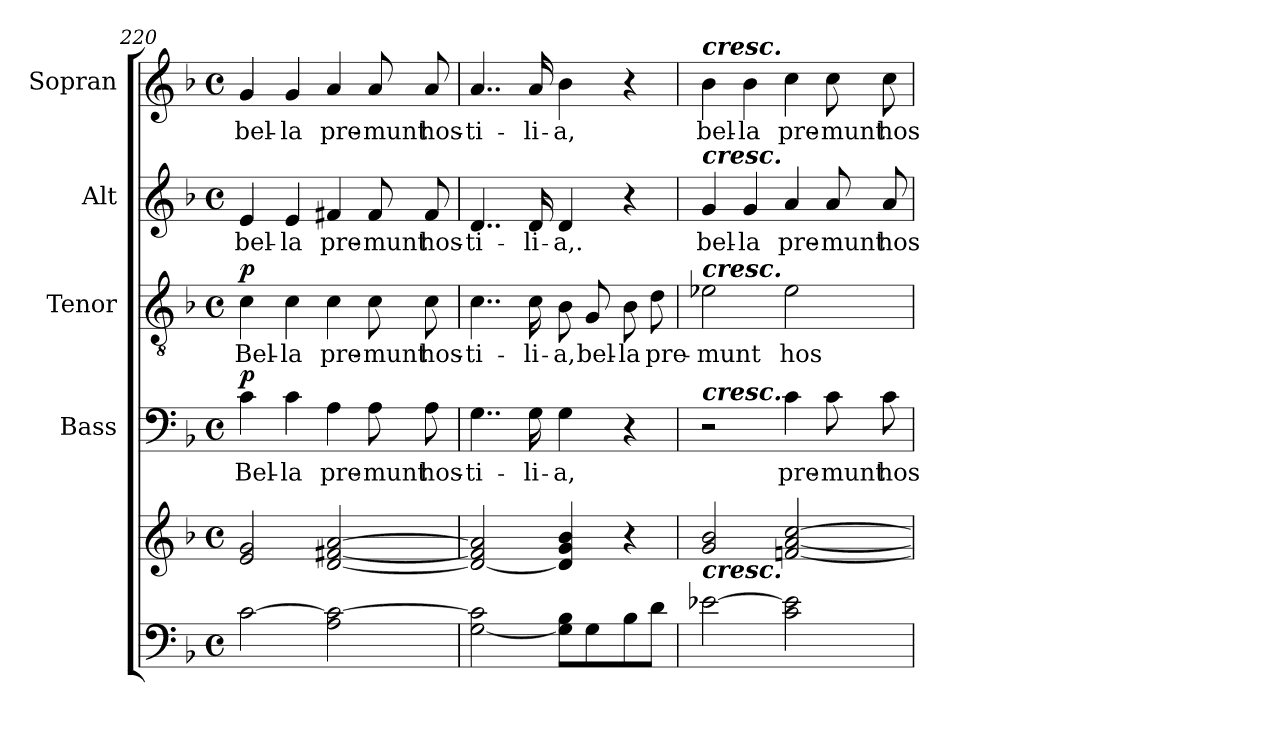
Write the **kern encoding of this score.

**kern	**kern	**kern	**text	**dynam	**kern	**text	**dynam	**kern	**text	**kern	**text
*part5	*part5	*part4	*part4	*part4	*part3	*part3	*part3	*part2	*part2	*part1	*part1
*staff6	*staff5	*staff4	*staff4	*staff4	*staff3	*staff3	*staff3	*staff2	*staff2	*staff1	*staff1
*	*	*I"Bass	*	*	*I"Tenor	*	*	*I"Alt	*	*I"Sopran	*
*	*	*I'B.	*	*	*I'T.	*	*	*I'A.	*	*I'S.	*
*clefF4	*clefG2	*clefF4	*	*	*clefGv2	*	*	*clefG2	*	*clefG2	*
*k[b-]	*k[b-]	*k[b-]	*	*	*k[b-]	*	*	*k[b-]	*	*k[b-]	*
*F:	*F:	*F:	*	*	*F:	*	*	*F:	*	*F:	*
*M4/4	*M4/4	*M4/4	*	*	*M4/4	*	*	*M4/4	*	*M4/4	*
*met(c)	*met(c)	*met(c)	*	*	*met(c)	*	*	*met(c)	*	*met(c)	*
=220	=220	=220	=220	=220	=220	=220	=220	=220	=220	=220	=220
!	!	!	!LO:LY:b	!LO:DY:a	!	!LO:LY:b	!LO:DY:a	!	!LO:LY:b	!	!LO:LY:b
[2c\	2e/ 2g/	4c\	Bel-	p	4c\	Bel-	p	4e/	bel-	4g/	bel-
!	!	!	!LO:LY:b	!	!	!LO:LY:b	!	!	!LO:LY:b	!	!LO:LY:b
.	.	4c\	-la	.	4c\	-la	.	4e/	-la	4g/	-la
!	!	!	!LO:LY:b	!	!	!LO:LY:b	!	!	!LO:LY:b	!	!LO:LY:b
2A\ 2c\_	[2d/ [2f#X/ [2a/	4A\	pre-	.	4c\	pre-	.	4f#X/	pre-	4a/	pre-
!	!	!	!LO:LY:b	!	!	!LO:LY:b	!	!	!LO:LY:b	!	!LO:LY:b
.	.	8A\	-munt	.	8c\	-munt	.	8f#/	-munt	8a/	-munt
!	!	!	!LO:LY:b	!	!	!LO:LY:b	!	!	!LO:LY:b	!	!LO:LY:b
.	.	8A\	hos-	.	8c\	hos-	.	8f#/	hos-	8a/	hos-
!!LO:LB:g=z
=221	=221	=221	=221	=221	=221	=221	=221	=221	=221	=221	=221
!	!	!	!LO:LY:b	!	!	!LO:LY:b	!	!	!LO:LY:b	!	!LO:LY:b
[<2G\ 2c\]	2d/_ 2f#/] 2a/]	4..G\	-ti-	.	4..c\	-ti-	.	4..d/	-ti-	4..a/	-ti-
!	!	!	!LO:LY:b	!	!	!LO:LY:b	!	!	!LO:LY:b	!	!LO:LY:b
.	.	16G\	-li-	.	16c\	-li-	.	16d/	-li-	16a/	-li-
!	!	!	!LO:LY:b	!	!	!LO:LY:b	!	!	!LO:LY:b	!	!LO:LY:b
8G\] 8B-\L	4d/] 4g/ 4b-/	4G\	-a,	.	8B-\	-a,	.	4d/	-a,.	4b-\	-a,
!	!	!	!	!	!	!LO:LY:b	!	!	!	!	!
8G\	.	.	.	.	8G/	bel-	.	.	.	.	.
!	!	!	!	!	!	!LO:LY:b	!	!	!	!	!
8B-\	4r	4r	.	.	8B-\	-la	.	4r	.	4r	.
!	!	!	!	!	!	!LO:LY:b	!	!	!	!	!
8d\J	.	.	.	.	8d\	pre-	.	.	.	.	.
=222	=222	=222	=222	=222	=222	=222	=222	=222	=222	=222	=222
!	!	!	!	!	!	!	!	!	!	!LO:TX:a:Bi:t=cresc.	!
!	!	!	!	!	!	!	!	!LO:TX:a:Bi:t=cresc.	!	!	!
!	!	!	!	!	!LO:TX:a:Bi:t=cresc.	!	!	!	!	!	!
!	!	!LO:TX:a:Bi:t=cresc.	!	!	!	!	!	!	!	!	!
!	!LO:TX:b:Bi:t=cresc.	!	!	!	!	!	!	!	!	!	!
!	!	!	!	!	!	!LO:LY:b	!	!	!LO:LY:b	!	!LO:LY:b
[2e-X\	2g/ 2b-/	2r	.	.	2e-X\	-munt	.	4g/	bel-	4b-\	bel-
!	!	!	!	!	!	!	!	!	!LO:LY:b	!	!LO:LY:b
.	.	.	.	.	.	.	.	4g/	-la	4b-\	-la
!	!	!	!LO:LY:b	!	!	!LO:LY:b	!	!	!LO:LY:b	!	!LO:LY:b
2c\ 2e-\]	[2fn/ [2a/ [2cc/	4c\	pre-	.	2e-\	hos-	.	4a/	pre-	4cc\	pre-
!	!	!	!LO:LY:b	!	!	!	!	!	!LO:LY:b	!	!LO:LY:b
.	.	8c\	-munt	.	.	.	.	8a/	-munt	8cc\	-munt
!	!	!	!LO:LY:b	!	!	!	!	!	!LO:LY:b	!	!LO:LY:b
.	.	8c\	hos-	.	.	.	.	8a/	hos-	8cc\	hos-
=	=	=	=	=	=	=	=	=	=	=	=
*-	*-	*-	*-	*-	*-	*-	*-	*-	*-	*-	*-
